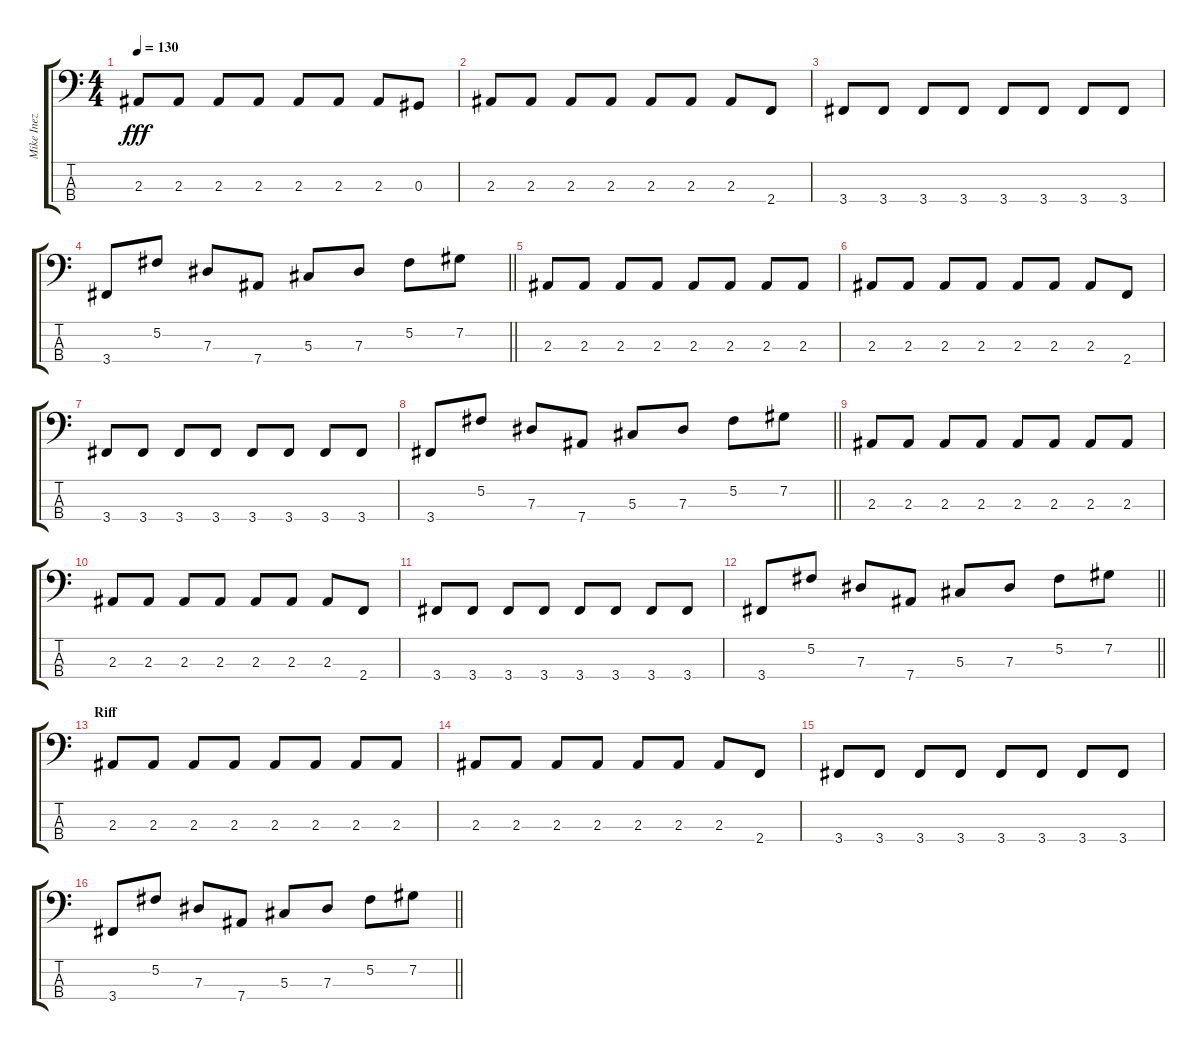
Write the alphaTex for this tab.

\track ("Mike Inez" "Mike Inez") {instrument electricbassfinger}
\staff {score tabs}
\tuning (Gb2 Db2 Ab1 Eb1) {hide}
\ts (4 4)
\tempo 130
\clef f4
\ks c
2.3.8{dy fff} 2.3.8 2.3.8 2.3.8 2.3.8 2.3.8 2.3.8 0.3.8 |
2.3.8 2.3.8 2.3.8 2.3.8 2.3.8 2.3.8 2.3.8 2.4.8 |
3.4.8 3.4.8 3.4.8 3.4.8 3.4.8 3.4.8 3.4.8 3.4.8 |
\barLineRight lightlight
3.4.8 5.2.8 7.3.8 7.4.8 5.3.8 7.3.8 5.2.8 7.2.8 |
\section ("" "")
2.3.8 2.3.8 2.3.8 2.3.8 2.3.8 2.3.8 2.3.8 2.3.8 |
2.3.8 2.3.8 2.3.8 2.3.8 2.3.8 2.3.8 2.3.8 2.4.8 |
3.4.8 3.4.8 3.4.8 3.4.8 3.4.8 3.4.8 3.4.8 3.4.8 |
\barLineRight lightlight
3.4.8 5.2.8 7.3.8 7.4.8 5.3.8 7.3.8 5.2.8 7.2.8 |
2.3.8 2.3.8 2.3.8 2.3.8 2.3.8 2.3.8 2.3.8 2.3.8 |
2.3.8 2.3.8 2.3.8 2.3.8 2.3.8 2.3.8 2.3.8 2.4.8 |
3.4.8 3.4.8 3.4.8 3.4.8 3.4.8 3.4.8 3.4.8 3.4.8 |
\barLineRight lightlight
3.4.8 5.2.8 7.3.8 7.4.8 5.3.8 7.3.8 5.2.8 7.2.8 |
\section ("" "Riff")
2.3.8 2.3.8 2.3.8 2.3.8 2.3.8 2.3.8 2.3.8 2.3.8 |
2.3.8 2.3.8 2.3.8 2.3.8 2.3.8 2.3.8 2.3.8 2.4.8 |
3.4.8 3.4.8 3.4.8 3.4.8 3.4.8 3.4.8 3.4.8 3.4.8 |
\barLineRight lightlight
3.4.8 5.2.8 7.3.8 7.4.8 5.3.8 7.3.8 5.2.8 7.2.8
